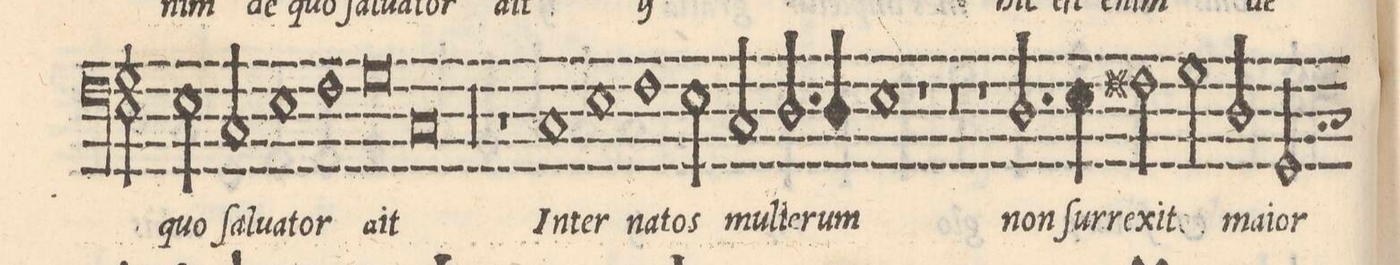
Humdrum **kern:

**kern	**text
*I"BASSVS	*
*clefF4	*
*k[]	*
*met(C|)	*
*M2/1	*
2E\	quo
2C/	ſal-
=38-	=38-
1E	-ua-
1F	-tor
=39-	=39-
0G	a-
=40-	=40-
0C	-it
=41-	=41-
00r	.
=42-	=42-
=43-	=43-
1r	.
1C	In-
=44-	=44-
1E	-ter
1F	na-
=45-	=45-
2E\	-tos
2C/	mu-
2.D/	-li-
4D/	-e-
=46-	=46-
1E	-rum
1r	.
=47-	=47-
0r	.
=48-	=48-
1r	.
2.D/	non
4E\	ſur-
=49-	=49-
2F#X\	-re-
2G\	-xit
2D/	ma-
2GG/	-ior
*custos:C	*
=50-	=50-
*-	*-
